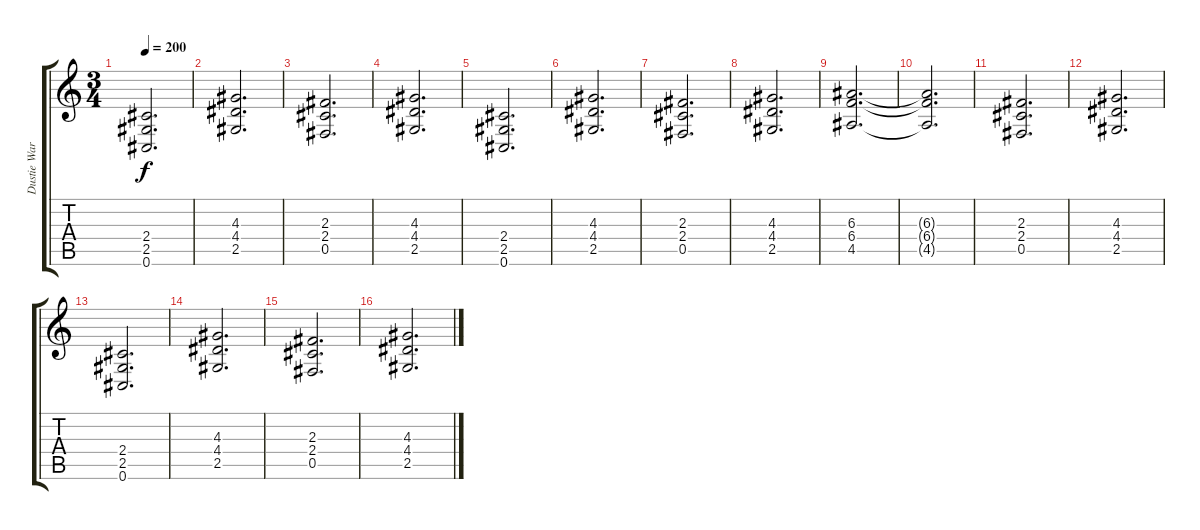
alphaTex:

\track ("Dustie Waring Rhythm Gtr." "Dustie War") {instrument distortionguitar}
\staff {score tabs}
\tuning (Db4 Ab3 E3 B2 Gb2 Db2) {hide}
\ts (3 4)
\tempo 200
\clef g2
\ks c
(2.4 2.5 0.6).2{d dy f} |
(4.3 4.4 2.5).2{d} |
(2.3 2.4 0.5).2{d} |
(4.3 4.4 2.5).2{d} |
(2.4 2.5 0.6).2{d} |
(4.3 4.4 2.5).2{d} |
(2.3 2.4 0.5).2{d} |
(4.3 4.4 2.5).2{d} |
(6.3 6.4 4.5).2{d} |
(6.3{t} 6.4{t} 4.5{t}).2{d} |
(2.3 2.4 0.5).2{d} |
(4.3 4.4 2.5).2{d} |
(2.4 2.5 0.6).2{d} |
(4.3 4.4 2.5).2{d} |
(2.3 2.4 0.5).2{d} |
(4.3 4.4 2.5).2{d}
